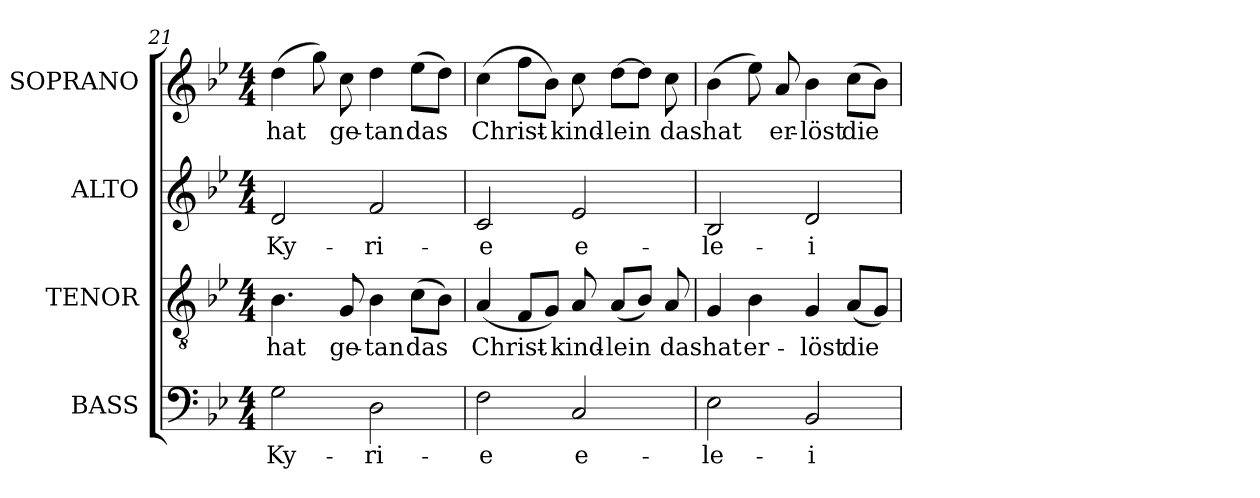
**kern	**text	**kern	**text	**kern	**text	**kern	**text
*part4	*part4	*part3	*part3	*part2	*part2	*part1	*part1
*staff4	*staff4	*staff3	*staff3	*staff2	*staff2	*staff1	*staff1
*I"BASS	*	*I"TENOR	*	*I"ALTO	*	*I"SOPRANO	*
*I'B.	*	*I'T.	*	*I'A.	*	*I'S.	*
*clefF4	*	*clefGv2	*	*clefG2	*	*clefG2	*
*	*	*ITrd7c12	*	*	*	*	*
*k[b-e-]	*	*k[b-e-]	*	*k[b-e-]	*	*k[b-e-]	*
*B-:	*	*B-:	*	*B-:	*	*B-:	*
*M4/4	*	*M4/4	*	*M4/4	*	*M4/4	*
=21	=21	=21	=21	=21	=21	=21	=21
!	!LO:LY:b:color=#000000	!	!	!	!	!	!
!	!	!	!LO:LY:b:color=#000000	!	!	!	!
!	!	!	!	!	!LO:LY:b:color=#000000	!	!
!	!	!	!	!	!	!	!LO:LY:b:color=#000000
2Gi\	Ky-	4.BB-i\	hat	2di/	Ky-	(4ddi\	hat
.	.	.	.	.	.	8ggi\)	.
!	!	!	!LO:LY:b:color=#000000	!	!	!	!
!	!	!	!	!	!	!	!LO:LY:b:color=#000000
.	.	8GGi/	ge-	.	.	8cci\	ge-
!	!LO:LY:b:color=#000000	!	!	!	!	!	!
!	!	!	!LO:LY:b:color=#000000	!	!	!	!
!	!	!	!	!	!LO:LY:b:color=#000000	!	!
!	!	!	!	!	!	!	!LO:LY:b:color=#000000
2Di\	-ri-	4BB-i\	-tan	2fi/	-ri-	4ddi\	-tan
!	!	!	!LO:LY:b:color=#000000	!	!	!	!
!	!	!	!	!	!	!	!LO:LY:b:color=#000000
.	.	(8Ci\L	das	.	.	(8ee-i\L	das
.	.	8BB-i\J)	.	.	.	8ddi\J)	.
!!LO:PB:g=z
=22	=22	=22	=22	=22	=22	=22	=22
!	!LO:LY:b:color=#000000	!	!	!	!	!	!
!	!	!	!LO:LY:b:color=#000000	!	!	!	!
!	!	!	!	!	!LO:LY:b:color=#000000	!	!
!	!	!	!	!	!	!	!LO:LY:b:color=#000000
2Fi\	-e	(4AAi/	Christ-	2ci/	-e	(4cci\	Christ-
.	.	8FFi/L	.	.	.	8ffi\L	.
.	.	8GGi/J)	.	.	.	8b-i\J)	.
!	!LO:LY:b:color=#000000	!	!	!	!	!	!
!	!	!	!LO:LY:b:color=#000000	!	!	!	!
!	!	!	!	!	!LO:LY:b:color=#000000	!	!
!	!	!	!	!	!	!	!LO:LY:b:color=#000000
2Ci/	e-	8AAi/	-kind-	2e-i/	e-	8cci\	-kind-
!	!	!	!LO:LY:b:color=#000000	!	!	!	!
!	!	!	!	!	!	!	!LO:LY:b:color=#000000
.	.	(8AAi/L	-lein	.	.	[>8ddi\L	-lein
.	.	8BB-i/J)	.	.	.	8ddi\J]	.
!	!	!	!LO:LY:b:color=#000000	!	!	!	!
!	!	!	!	!	!	!	!LO:LY:b:color=#000000
.	.	8AAi/	das	.	.	8cci\	das
=23	=23	=23	=23	=23	=23	=23	=23
!	!LO:LY:b:color=#000000	!	!	!	!	!	!
!	!	!	!LO:LY:b:color=#000000	!	!	!	!
!	!	!	!	!	!LO:LY:b:color=#000000	!	!
!	!	!	!	!	!	!	!LO:LY:b:color=#000000
2E-i\	-le-	4GGi/	hat	2B-i/	-le-	(4b-i\	hat
!	!	!	!LO:LY:b:color=#000000	!	!	!	!
.	.	4BB-i\	er-	.	.	8ee-i\)	.
!	!	!	!	!	!	!	!LO:LY:b:color=#000000
.	.	.	.	.	.	8ai/	er-
!	!LO:LY:b:color=#000000	!	!	!	!	!	!
!	!	!	!LO:LY:b:color=#000000	!	!	!	!
!	!	!	!	!	!LO:LY:b:color=#000000	!	!
!	!	!	!	!	!	!	!LO:LY:b:color=#000000
2BB-i/	-i-	4GGi/	-löst	2di/	-i-	4b-i\	-löst
!	!	!	!LO:LY:b:color=#000000	!	!	!	!
!	!	!	!	!	!	!	!LO:LY:b:color=#000000
.	.	(8AAi/L	die	.	.	(8cci\L	die
.	.	8GGi/J)	.	.	.	8b-i\J)	.
=	=	=	=	=	=	=	=
*-	*-	*-	*-	*-	*-	*-	*-
